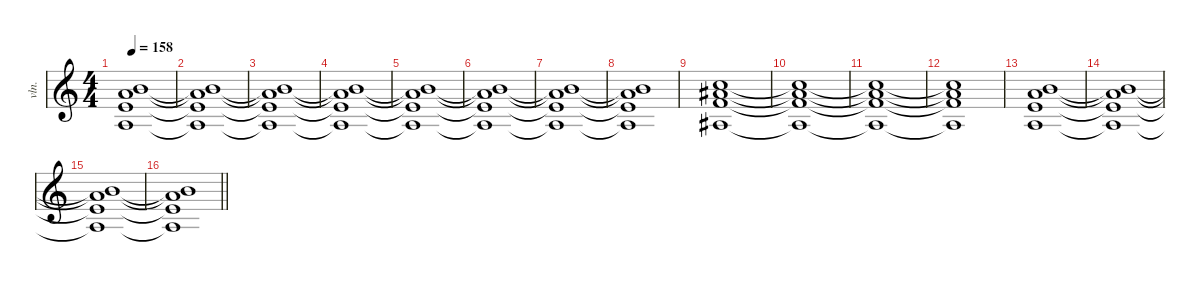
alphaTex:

\defaultSystemsLayout 4
\hideDynamics
\bracketExtendMode groupsimilarinstruments
\otherSystemsTrackNameOrientation horizontal
\track ("Keyboards" "vln.") {instrument synthstrings1}
\staff {score}
\tuning (E4 B3 G3 D3 A2 E2)
\ts (4 4)
\tempo 158
\clef g2
\ks aminor
(12.2 14.3 14.4 12.5).1{bd 480 dy f instrument stringensemble1 beam Up} |
(12.2{t} 14.3{t} 14.4{t} 12.5{t}).1{beam Up} |
(12.2{t} 14.3{t} 14.4{t} 12.5{t}).1{beam Up} |
(12.2{t} 14.3{t} 14.4{t} 12.5{t}).1{beam Up} |
(12.2{t} 14.3{t} 14.4{t} 12.5{t}).1{beam Up} |
(12.2{t} 14.3{t} 14.4{t} 12.5{t}).1{beam Up} |
(12.2{t} 14.3{t} 14.4{t} 12.5{t}).1{beam Up} |
(12.2{t} 14.3{t} 14.4{t} 12.5{t}).1{beam Up} |
(13.2 15.3{acc #} 15.4 13.5{acc #}).1{bd 480 beam Up} |
(13.2{t} 15.3{t acc #} 15.4{t} 13.5{t acc #}).1{beam Up} |
(13.2{t} 15.3{t acc #} 15.4{t} 13.5{t acc #}).1{beam Up} |
(13.2{t} 15.3{t acc #} 15.4{t} 13.5{t acc #}).1{beam Up} |
(12.2 14.3 14.4 12.5).1{bd 480 beam Up} |
(12.2{t} 14.3{t} 14.4{t} 12.5{t}).1{beam Up} |
(12.2{t} 14.3{t} 14.4{t} 12.5{t}).1{beam Up} |
\barLineRight lightlight
(12.2{t} 14.3{t} 14.4{t} 12.5{t}).1{beam Up}
